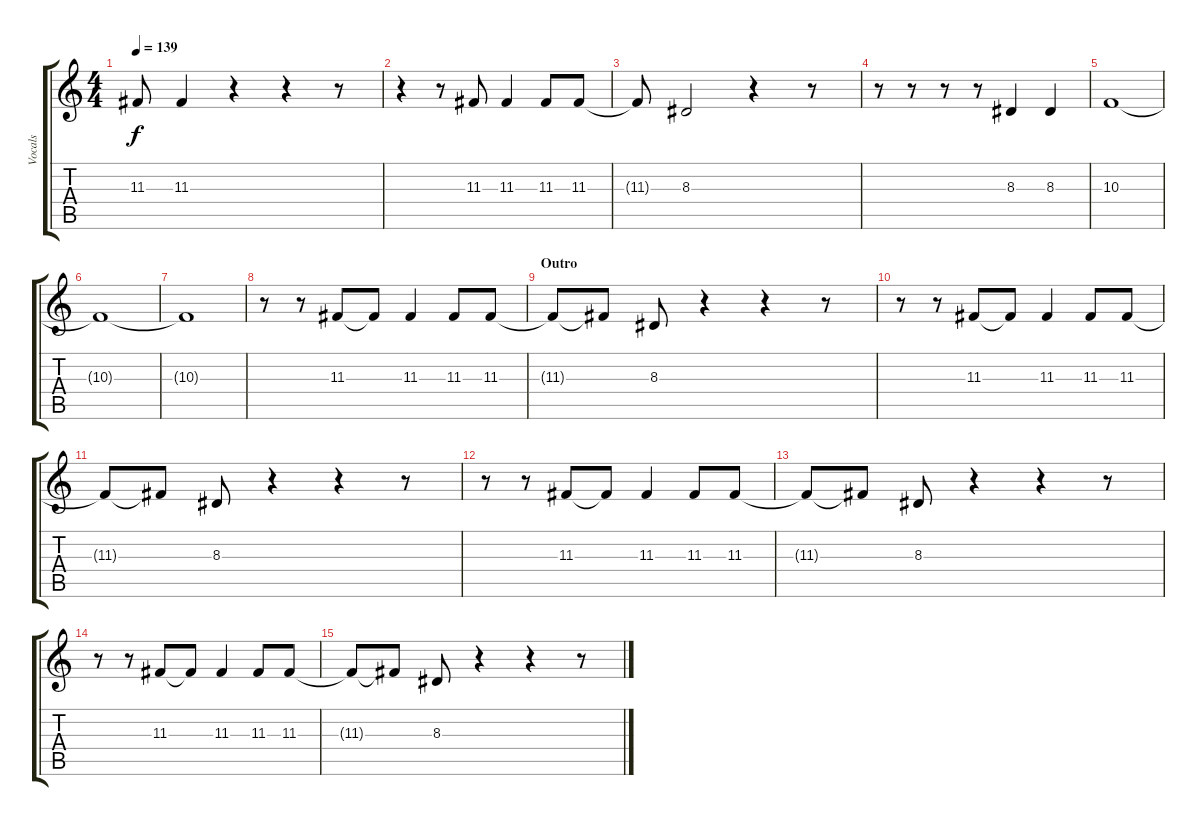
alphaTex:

\track ("Vocals" "Vocals") {instrument oboe}
\staff {score tabs}
\tuning (E4 B3 G3 D3 A2 E2) {hide}
\ts (4 4)
\tempo 139
\clef g2
\ks c
11.3.8{dy f} 11.3.4 r.4 r.4 r.8 |
r.4 r.8 11.3.8 11.3.4 11.3.8 11.3.8 |
11.3{t}.8 8.3.2 r.4 r.8 |
r.8 r.8 r.8 r.8 8.3.4 8.3.4 |
10.3.1 |
10.3{t}.1 |
10.3{t}.1 |
r.8 r.8 11.3.8 11.3{t}.8 11.3.4 11.3.8 11.3.8 |
\section ("" "Outro")
11.3{t}.8 11.3{t}.8 8.3.8 r.4 r.4 r.8 |
r.8 r.8 11.3.8 11.3{t}.8 11.3.4 11.3.8 11.3.8 |
11.3{t}.8 11.3{t}.8 8.3.8 r.4 r.4 r.8 |
r.8 r.8 11.3.8 11.3{t}.8 11.3.4 11.3.8 11.3.8 |
11.3{t}.8 11.3{t}.8 8.3.8 r.4 r.4 r.8 |
r.8 r.8 11.3.8 11.3{t}.8 11.3.4 11.3.8 11.3.8 |
11.3{t}.8 11.3{t}.8 8.3.8 r.4 r.4 r.8
